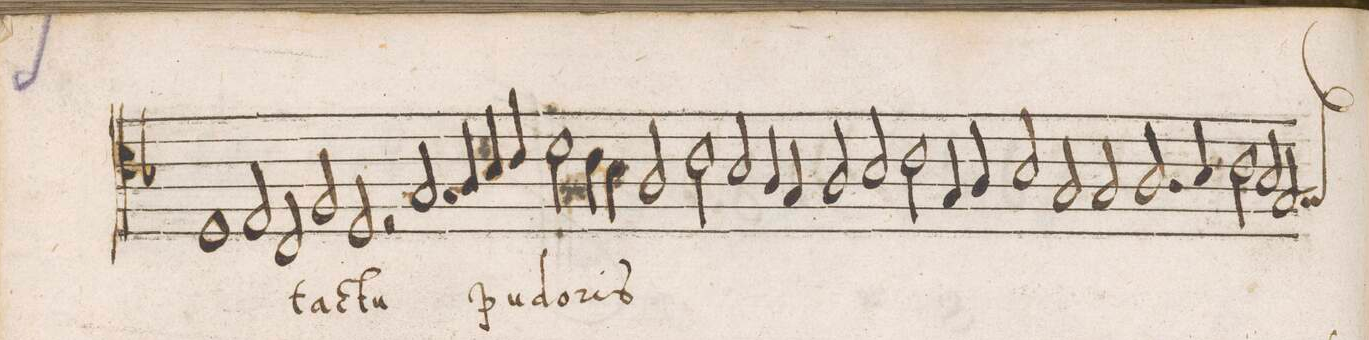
**kern	**text
*I"ALTVS	*
*clefC4	*
*k[b-]	*
*met(C|)	*
*M2/1	*
=25-	=25-
1D	.
2E/	.
2C/	.
=26-	=26-
2F/	ta-
2D/	-ctu
2rD	.
2.G/	.
=27-	=27-
4A/	pu-
4B-/	.
4c/	.
2d\	-do-
4c\	-riſ
4B-\	.
=28-	=28-
2A/	.
2c\	.
2B-/	.
4A/	.
4G/	.
=29-	=29-
2A/	.
2B-/	.
2c\	.
4G/	.
4A/	.
=30-	=30-
2B-/	.
2G/	.
2G/	.
2.A/	.
=31-	=31-
4B-/	.
2c\	.
2B-/	.
*custos:G	*
2G/	.
=32-	=32-
*-	*-
